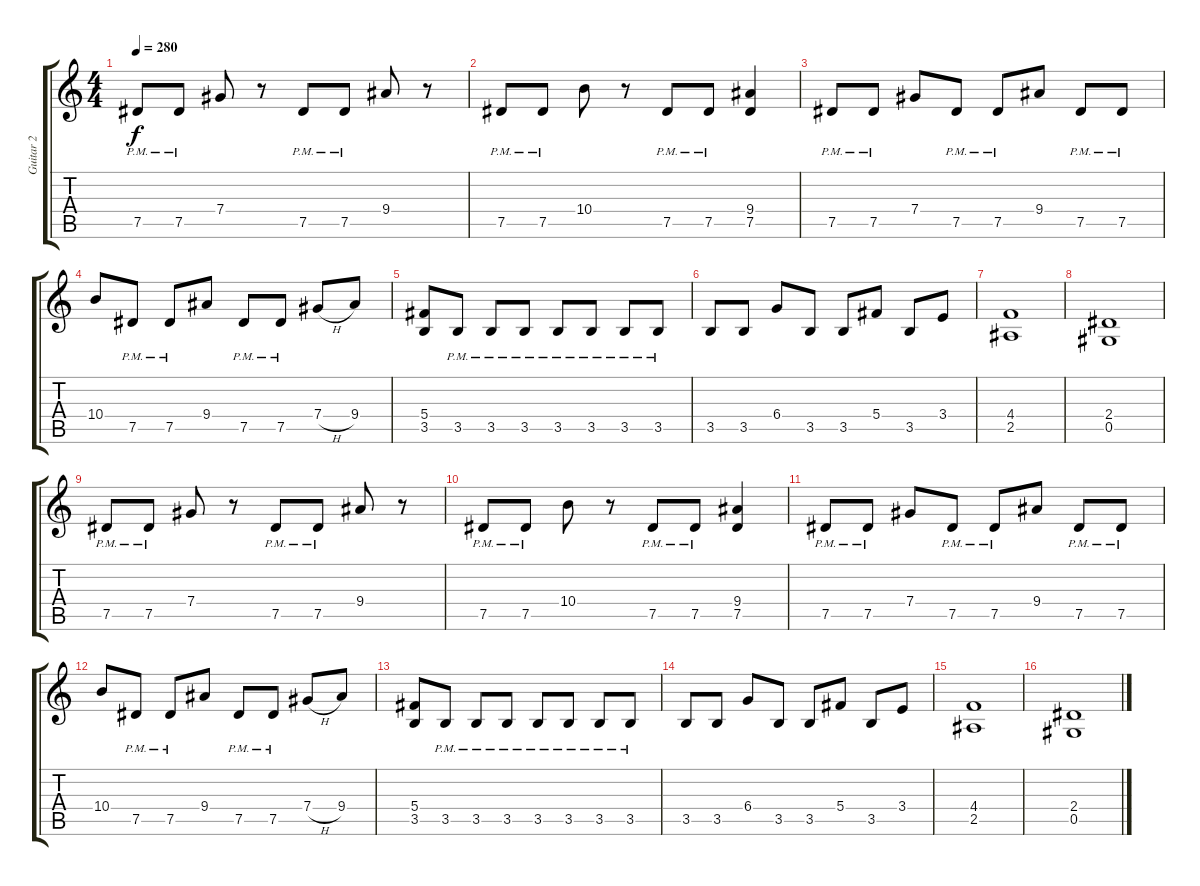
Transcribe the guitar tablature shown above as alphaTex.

\track ("Guitar 2" "Guitar 2") {instrument overdrivenguitar}
\staff {score tabs}
\tuning (Eb4 Bb3 Gb3 Db3 Ab2 Eb2) {hide}
\ts (4 4)
\tempo 280
\clef g2
\ks c
7.5{pm}.8{dy f} 7.5{pm}.8 7.4.8 r.8 7.5{pm}.8 7.5{pm}.8 9.4.8 r.8 |
7.5{pm}.8 7.5{pm}.8 10.4.8 r.8 7.5{pm}.8 7.5{pm}.8 (9.4 7.5).4 |
7.5{pm}.8 7.5{pm}.8 7.4.8 7.5{pm}.8 7.5{pm}.8 9.4.8 7.5{pm}.8 7.5{pm}.8 |
10.4.8 7.5{pm}.8 7.5{pm}.8 9.4.8 7.5{pm}.8 7.5{pm}.8 7.4{h}.8 9.4.8 |
(5.4 3.5).8 3.5{pm}.8 3.5{pm}.8 3.5{pm}.8 3.5{pm}.8 3.5{pm}.8 3.5{pm}.8 3.5{pm}.8 |
3.5.8 3.5.8 6.4.8 3.5.8 3.5.8 5.4.8 3.5.8 3.4.8 |
(4.4 2.5).1 |
(2.4 0.5).1 |
7.5{pm}.8 7.5{pm}.8 7.4.8 r.8 7.5{pm}.8 7.5{pm}.8 9.4.8 r.8 |
7.5{pm}.8 7.5{pm}.8 10.4.8 r.8 7.5{pm}.8 7.5{pm}.8 (9.4 7.5).4 |
7.5{pm}.8 7.5{pm}.8 7.4.8 7.5{pm}.8 7.5{pm}.8 9.4.8 7.5{pm}.8 7.5{pm}.8 |
10.4.8 7.5{pm}.8 7.5{pm}.8 9.4.8 7.5{pm}.8 7.5{pm}.8 7.4{h}.8 9.4.8 |
(5.4 3.5).8 3.5{pm}.8 3.5{pm}.8 3.5{pm}.8 3.5{pm}.8 3.5{pm}.8 3.5{pm}.8 3.5{pm}.8 |
3.5.8 3.5.8 6.4.8 3.5.8 3.5.8 5.4.8 3.5.8 3.4.8 |
(4.4 2.5).1 |
(2.4 0.5).1
